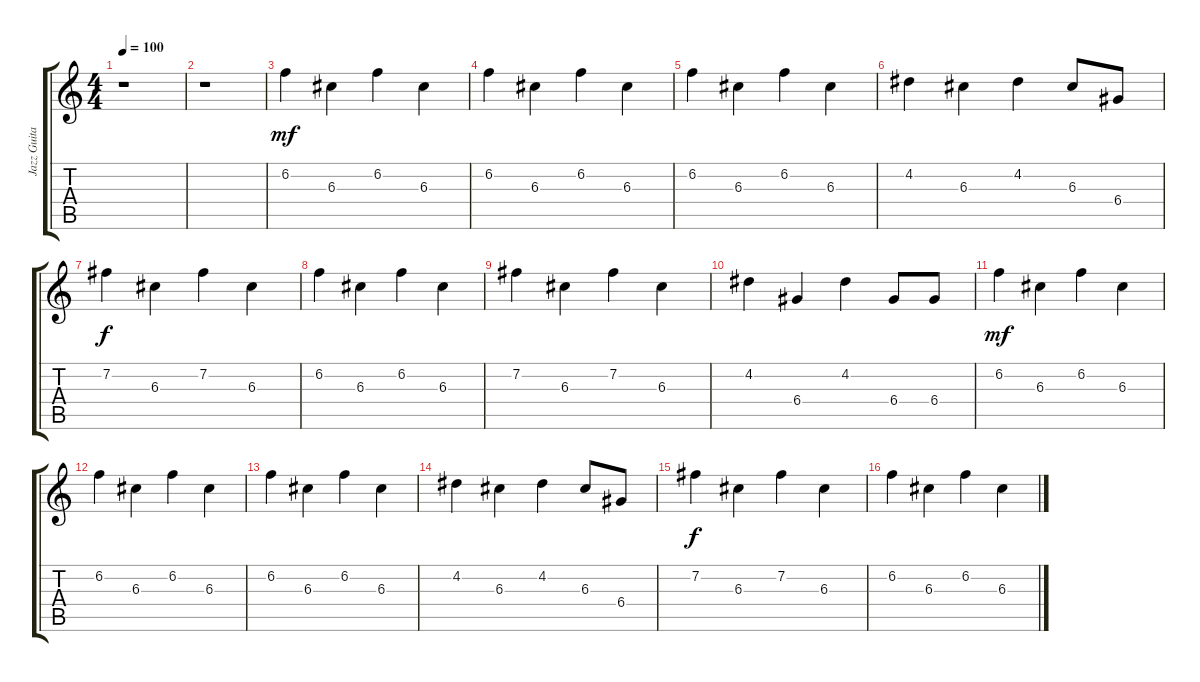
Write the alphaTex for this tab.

\track ("Jazz Guitar" "Jazz Guita") {instrument electricguitarjazz}
\staff {score tabs}
\tuning (E4 B3 G3 D3 A2 E2) {hide}
\ts (4 4)
\tempo 100
\clef g2
\ks c
r.1{dy mf} |
r.1 |
6.2.4 6.3.4 6.2.4 6.3.4 |
6.2.4 6.3.4 6.2.4 6.3.4 |
6.2.4 6.3.4 6.2.4 6.3.4 |
4.2.4 6.3.4 4.2.4 6.3.8 6.4.8 |
7.2.4{dy f} 6.3.4 7.2.4 6.3.4 |
6.2.4 6.3.4 6.2.4 6.3.4 |
7.2.4 6.3.4 7.2.4 6.3.4 |
4.2.4 6.4.4 4.2.4 6.4.8 6.4.8 |
6.2.4{dy mf} 6.3.4 6.2.4 6.3.4 |
6.2.4 6.3.4 6.2.4 6.3.4 |
6.2.4 6.3.4 6.2.4 6.3.4 |
4.2.4 6.3.4 4.2.4 6.3.8 6.4.8 |
7.2.4{dy f} 6.3.4 7.2.4 6.3.4 |
6.2.4 6.3.4 6.2.4 6.3.4
